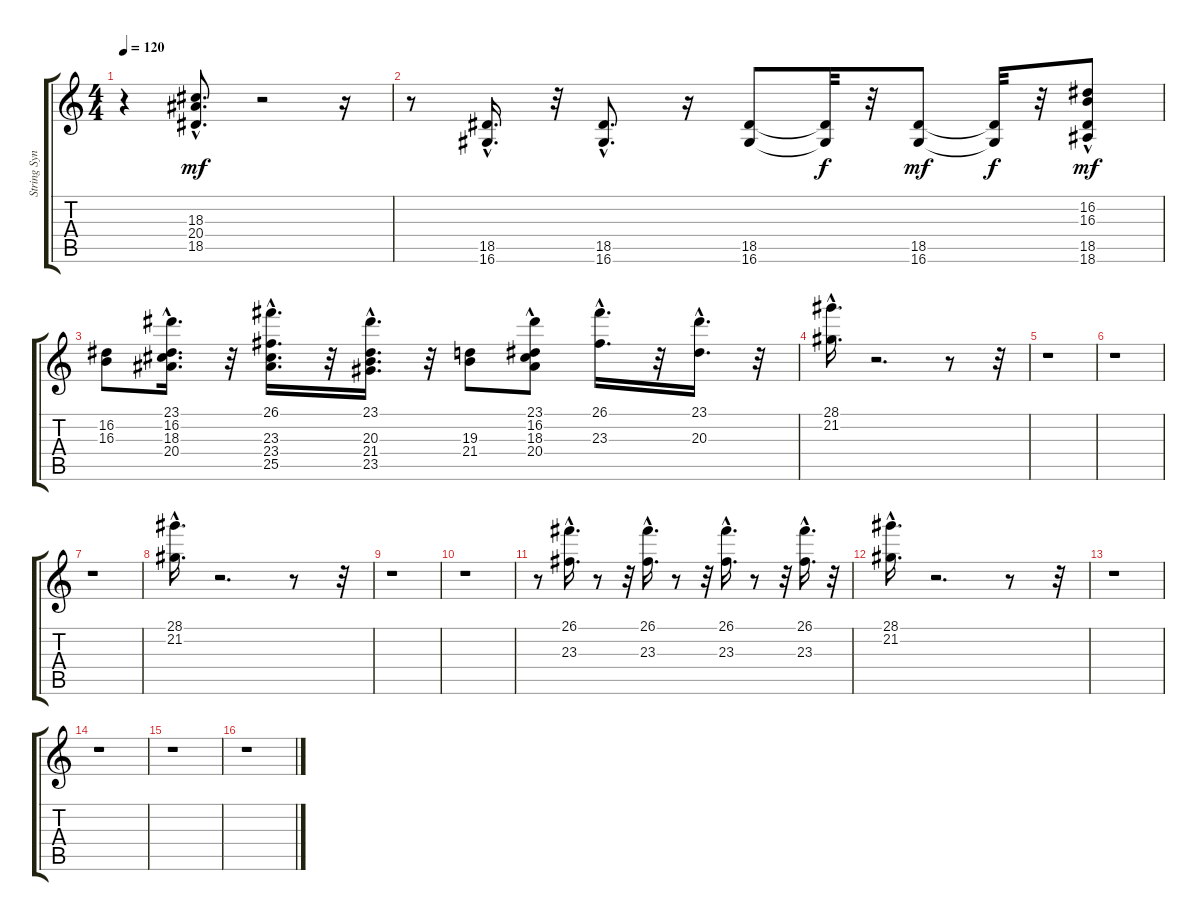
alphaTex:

\track ("String Synth" "String Syn") {instrument synthstrings1}
\staff {score tabs}
\tuning (E4 B3 G3 D3 A2 E2) {hide}
\ts (4 4)
\tempo 120
\clef g2
\ks c
r.4{dy mf} (18.3{hac} 20.4{hac} 18.5{hac}).8{d} r.2 r.16 |
r.8 (18.5{hac} 16.6{hac}).16{d} r.32 (18.5{hac} 16.6{hac}).8{d} r.16 (18.5 16.6).8 (18.5{t} 16.6{t}).32{dy f} r.32 (18.5 16.6).8{dy mf} (18.5{t} 16.6{t}).32{dy f} r.32 (16.2 16.3 18.5{hac} 18.6{hac}).8{dy mf} |
(16.2 16.3).8 (23.1{hac} 16.2{hac} 18.3{hac} 20.4{hac}).16{d} r.32 (26.1{hac} 23.3{hac} 23.4{hac} 25.5{hac}).16{d} r.32 (23.1{hac} 20.3{hac} 21.4{hac} 23.5{hac}).16{d} r.32 (19.3 21.4).8 (23.1{hac} 16.2{hac} 18.3 20.4).8 (26.1{hac} 23.3{hac}).16{d} r.32 (23.1{hac} 20.3{hac}).16{d} r.32 |
(28.1{hac} 21.2{hac}).16{d} r.2{d} r.8 r.32 |
r.1 |
r.1 |
r.1 |
(28.1{hac} 21.2{hac}).16{d} r.2{d} r.8 r.32 |
r.1 |
r.1 |
r.8 (26.1{hac} 23.3{hac}).16{d} r.8 r.32 (26.1{hac} 23.3{hac}).16{d} r.8 r.32 (26.1{hac} 23.3{hac}).16{d} r.8 r.32 (26.1{hac} 23.3{hac}).16{d} r.32 |
(28.1{hac} 21.2{hac}).16{d} r.2{d} r.8 r.32 |
r.1 |
r.1 |
r.1 |
r.1
